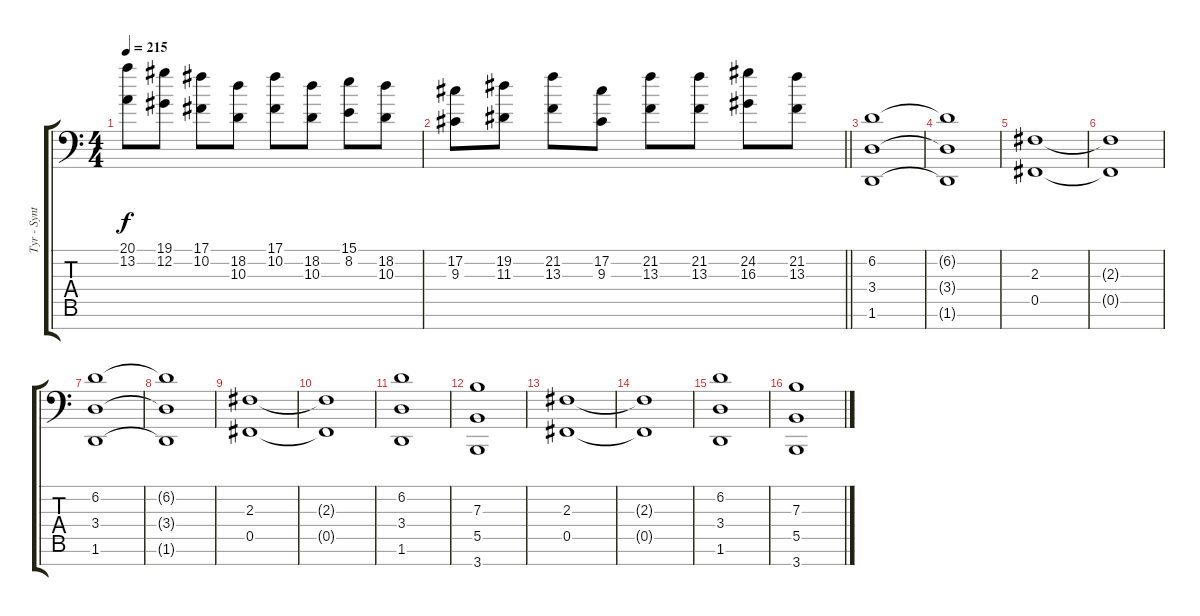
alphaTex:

\track ("Tyr - Synth" "Tyr - Synt") {instrument stringensemble1}
\staff {score tabs}
\tuning (Db4 Ab3 E3 B2 Gb2 Db2 Ab1) {hide}
\ts (4 4)
\tempo 215
\clef f4
\ks c
(20.1 13.2).8{dy f} (19.1 12.2).8 (17.1 10.2).8 (18.2 10.3).8 (17.1 10.2).8 (18.2 10.3).8 (15.1 8.2).8 (18.2 10.3).8 |
\barLineRight lightlight
(17.2 9.3).8 (19.2 11.3).8 (21.2 13.3).8 (17.2 9.3).8 (21.2 13.3).8 (21.2 13.3).8 (24.2 16.3).8 (21.2 13.3).8 |
\section ("" "")
(6.2 3.4 1.6).1{volume 8} |
(6.2{t} 3.4{t} 1.6{t}).1 |
(2.3 0.5).1 |
(2.3{t} 0.5{t}).1 |
(6.2 3.4 1.6).1 |
(6.2{t} 3.4{t} 1.6{t}).1 |
(2.3 0.5).1 |
(2.3{t} 0.5{t}).1 |
(6.2 3.4 1.6).1 |
(7.3 5.5 3.7).1 |
(2.3 0.5).1 |
(2.3{t} 0.5{t}).1 |
(6.2 3.4 1.6).1 |
(7.3 5.5 3.7).1
